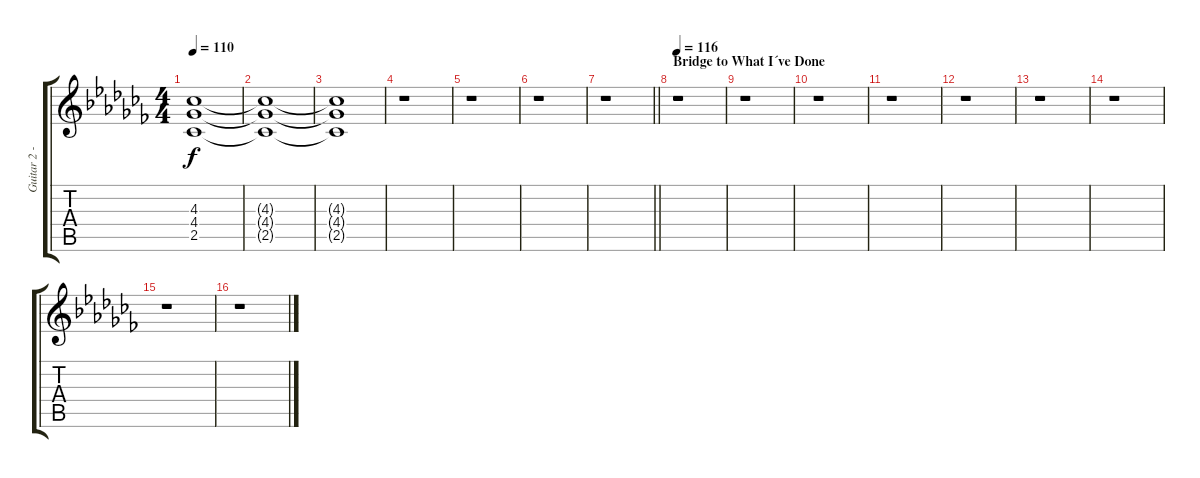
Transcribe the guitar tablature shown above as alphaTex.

\track ("Guitar 2 - Mike Shinoda" "Guitar 2 -") {instrument electricbasspick}
\staff {score tabs}
\tuning (E4 B3 G3 D3 A2 E2) {hide}
\ts (4 4)
\tempo 110
\clef g2
\ks abminor
(4.3{t} 4.4{t} 2.5{t}).1{dy f} |
(4.3{t} 4.4{t} 2.5{t}).1 |
(4.3{t} 4.4{t} 2.5{t}).1 |
r.1 |
r.1 |
r.1 |
\barLineRight lightlight
r.1 |
\section ("" "Bridge to What I´ve Done")
\tempo 116
r.1 |
r.1 |
r.1 |
r.1 |
r.1 |
r.1 |
r.1 |
r.1 |
r.1
